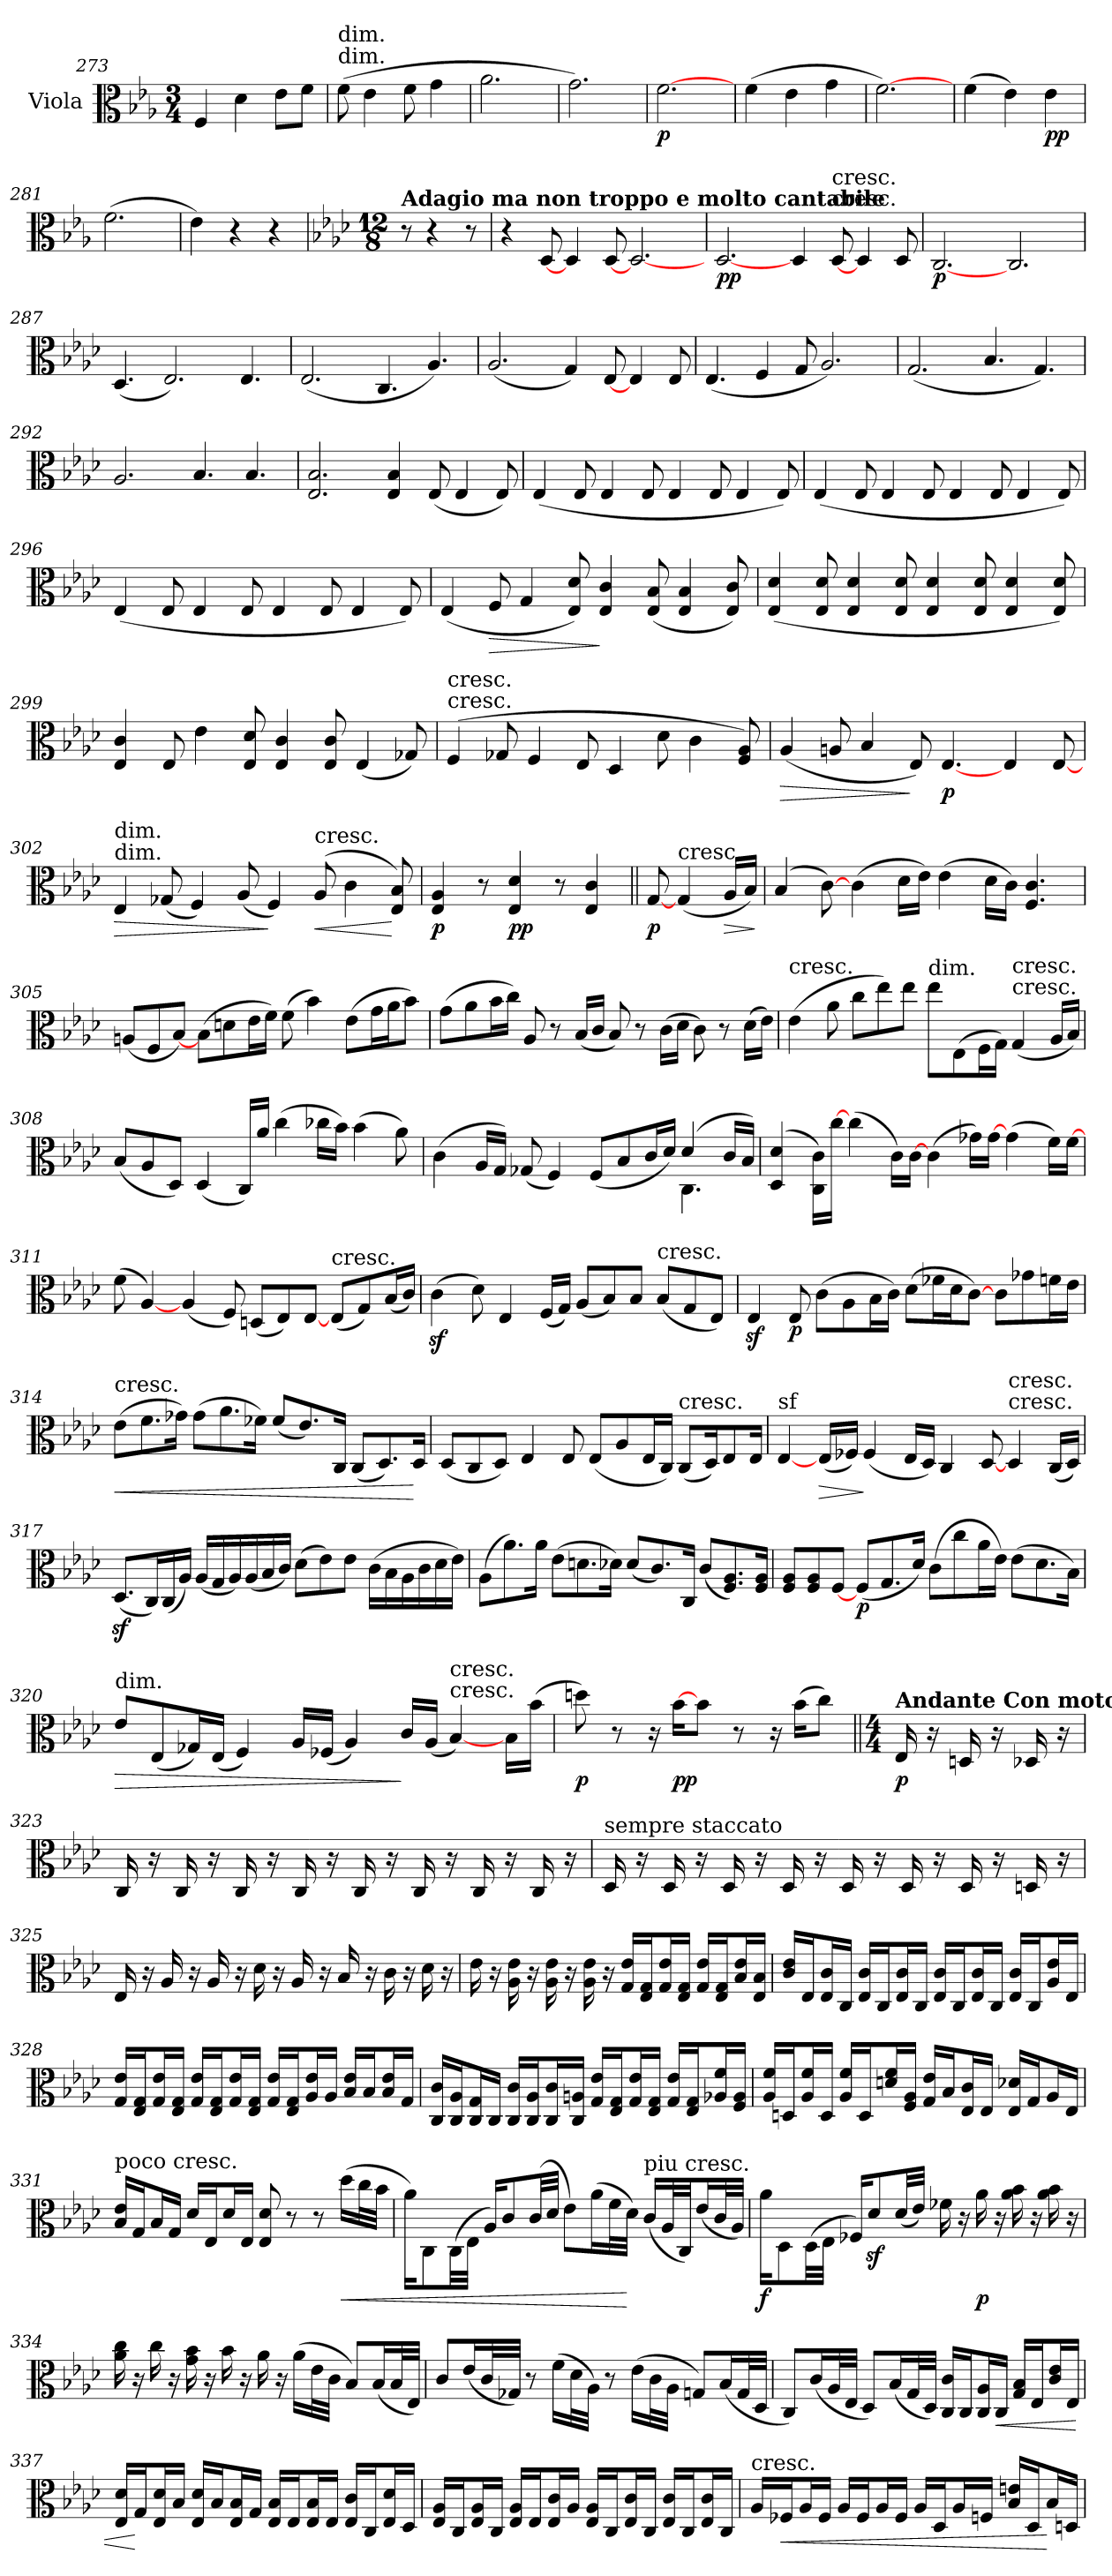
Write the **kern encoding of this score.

**kern	**dynam
*part1	*part1
*staff1	*staff1
*I"Viola	*
*I'Vla	*
*clefC3	*
*k[b-e-a-]	*
*E-:	*
*M3/4	*
=273	=273
4F	.
4d	.
8e-\L	.
8f\J	.
=274	=274
!LO:TX:a:t=dim.	!
!LO:TX:a:t=dim.	!
(8f	.
4e-	.
8f	.
4g	.
=275	=275
2.a-	.
=276	=276
2.g)	.
=277	=277
[2.f	p
=278	=278
(4f	.
4e-	.
4g	.
=279	=279
[2.f)	.
=280	=280
(4f	.
4e-)	.
4e-	pp
=281	=281
(2.f	.
=282	=282
4e-)	.
4r	.
4r	.
=283	=283
*k[b-e-a-d-]	*
*A-:	*
*M12/8	*
!LO:TX:a:B:t=Adagio ma non troppo e molto cantabile	!
8r	.
4r	.
8r	.
=284	=284
4r	.
[8D-	.
4D-	.
[8D-	.
[2.D-	.
=285	=285
[2.D-	pp
4D-	.
!LO:TX:a:t=cresc.	!
!LO:TX:a:t=cresc.	!
[8D-	.
4D-	.
8D-	.
=286	=286
[2.C	p
2.C	.
=287	=287
(4.D-	.
2.E-)	.
4.E-	.
=288	=288
(2.E-	.
4.C	.
4.A-)	.
=289	=289
(2.A-	.
4G)	.
[8E-	.
4E-	.
8E-	.
=290	=290
(4.E-	.
4F	.
8G	.
2.A-)	.
=291	=291
(2.G	.
4.B-	.
4.G)	.
=292	=292
2.A-	.
4.B-	.
4.B-	.
=293	=293
2.E- 2.B-	.
4E- 4B-	.
(8E-	.
4E-	.
8E-)	.
=294	=294
(4E-	.
8E-	.
4E-	.
8E-	.
4E-	.
8E-	.
4E-	.
8E-)	.
=295	=295
(4E-	.
8E-	.
4E-	.
8E-	.
4E-	.
8E-	.
4E-	.
8E-)	.
=296	=296
(4E-	.
8E-	.
4E-	.
8E-	.
4E-	.
8E-	.
4E-	.
8E-)	.
=297	=297
(4E-	.
!	!LO:HP:b
8F	>
4G	.
8E- 8d-)	.
4E- 4c	]
(8E- 8B-	.
4E- 4B-	.
8E- 8c)	.
=298	=298
(4E- 4d-	.
8E- 8d-	.
4E- 4d-	.
8E- 8d-	.
4E- 4d-	.
8E- 8d-	.
4E- 4d-	.
8E- 8d-)	.
=299	=299
4E- 4c	.
8E-	.
4e-	.
8E- 8d-	.
4E- 4c	.
8E- 8c	.
(4E-	.
8G-X)	.
=300	=300
!LO:TX:t=cresc.	!
!LO:TX:a:t=cresc.	!
(4F	.
8G-X	.
4F	.
8E-	.
4D-	.
8d-	.
4c	.
8F 8A-)	.
=301	=301
!	!LO:HP:b
(4A-	>
8An	.
4B-	.
8E-)	]
[4.E-	p
4E-	.
[8E-	.
=302	=302
!LO:TX:a:t=dim.	!
!LO:TX:a:t=dim.	!
!	!LO:HP:b
4E-	>
(8G-X	.
4F)	.
(8A-	.
4F)	]
!LO:TX:a:t=cresc.	!
!	!LO:HP:b
(8A-	<
4c	.
8E- 8B-)	[
=303	=303
4E- 4A-	p
8r	.
4E- 4d-	pp
8r	.
4E- 4c	.
=||	=||
[8G	p
!LO:TX:t=cresc.	!
(4G	.
!	!LO:HP:b
16A-/LL	>
16B-/JJ)	.
.	]
=304	=304
(4B-	.
[8c)	.
(4c	.
16d-\LL	.
16e-\JJ)	.
(4e-	.
16d-\LL	.
16c\JJ)	.
4.F 4.c	.
=305	=305
(8An/L	.
8F/	.
[8B-/J)	.
(8B-\L	.
8dn\	.
16e-\L	.
16f\JJ)	.
(8f	.
4b-)	.
(8e-\L	.
16g\L	.
16a-\J	.
8b-\J)	.
=306	=306
(8g\L	.
8a-\	.
16b-\L	.
16cc\JJ)	.
8A-	.
8r	.
(16B-/LL	.
16c/JJ	.
8B-)	.
8r	.
(16c\LL	.
16d-\JJ	.
8c)	.
8r	.
(16d-\LL	.
16e-\JJ)	.
=307	=307
!LO:TX:a:t=cresc.	!
(4e-	.
8a-	.
8cc\L	.
8ee-\)	.
8ee-\J	.
!LO:TX:a:t=dim.	!
8ee-\L	.
(8E-\	.
16F\L	.
16G\JJ)	.
!LO:TX:a:t=cresc.	!
!LO:TX:a:t=cresc.	!
(4G	.
16A-/LL	.
16B-/JJ)	.
=308	=308
(8B-/L	.
8A-/	.
8D-/J)	.
(4D-	.
16C/LL)	.
16a-/JJ	.
(4cc	.
16cc-X\LL	.
16b-\JJ)	.
(4b-	.
8a-)	.
=309	=309
*^	*
(4c	1ryy	.
16A-/LL	.	.
16G/JJ)	.	.
(8G-X	.	.
4F)	.	.
(8F/L	.	.
8B-/	.	.
16c/L	8ryy	.
16d-/JJ)	.	.
(4d-	4.C	.
16c/LL	.	.
16B-/JJ)	.	.
*v	*v	*
=310	=310
(4D- 4d-	.
16C\ 16c\LL)	.
[16cc\JJ	.
(4cc	.
16c\LL)	.
[16c\JJ	.
(4c	.
16g-X\LL)	.
[16g-\JJ	.
(4g-	.
16f\LL)	.
[16f\JJ	.
=311	=311
(8f	.
[4A-)	.
(4A-	.
8F)	.
(8Dn/L	.
8E-/)	.
[8E-/J	.
!LO:TX:a:t=cresc.	!
(8E-/L	.
8G/)	.
(16B-/L	.
16c/JJ)	.
=312	=312
(4cz	.
8d-)	.
4E-	.
(16F/LL	.
16G/JJ)	.
(8A-/L	.
8B-/)	.
8B-/J	.
!LO:TX:t=cresc.	!
(8B-/L	.
8G/	.
8E-/J)	.
=313	=313
4E-z	.
8E-	p
(8c\L	.
8A-\	.
16B-\L	.
16c\JJ)	.
(8d-\L	.
16f-X\L	.
16d-\J	.
[8c\J)	.
8c\L	.
8g-X\	.
16fn\L	.
16e-\JJ	.
=314	=314
!LO:TX:a:t=cresc.	!
!	!LO:HP:b
(8e-\L	<
8.f\	.
16g-X\Jk)	.
(8g-\L	.
8.a-\	.
16f-X\Jk)	.
(8f-/L	.
8.e-/)	.
16C/Jk	.
(8C/L	.
8.D-/)	.
16D-/Jk	[
=315	=315
(8D-/L	.
8C/	.
8D-/J)	.
4E-	.
8E-	.
(8E-/L	.
8A-/	.
16E-/L	.
16C/JJ)	.
!LO:TX:a:t=cresc.	!
(8C/L	.
16D-/K)	.
8E-/	.
16E-/Jk	.
=316	=316
!LO:TX:a:t=sf	!
[4E-	.
!	!LO:HP:b
(16E-/LL	>
16F-X/JJ)	.
(4F-	]
16E-/LL	.
16D-/JJ)	.
4C	.
[8D-	.
!LO:TX:a:t=cresc.	!
!LO:TX:a:t=cresc.	!
4D-	.
(16C/LL	.
16D-/JJ)	.
=317	=317
(8.D-z/L	.
16C/L)	.
(16C/	.
16A-/JJ)	.
(16A-/LL	.
16G/	.
16A-/)	.
(16A-/	.
16B-/	.
16c/JJ)	.
(8d-\L	.
8e-\)	.
8e-\J	.
(16c\LL	.
16B-\	.
16A-\	.
16c\	.
16d-\	.
16e-\JJ)	.
=318	=318
(8A-\L	.
8.a-\)	.
16a-\Jk	.
(8e-\L	.
8.dn\	.
16d-X\Jk)	.
(8d-/L	.
8.c/)	.
16C/Jk	.
(8c/L	.
8.F/ 8.A-/)	.
16F/ 16A-/Jk	.
=319	=319
8F/ 8A-/L	.
8F/ 8A-/	.
[8F/J	.
(8F/L	p
8.G/	.
16d-/Jk)	.
(8c\L	.
8cc\	.
16a-\L	.
16e-\JJ)	.
(8e-\L	.
8.d-\	.
16B-\Jk)	.
=320	=320
!LO:TX:a:t=dim.	!
!	!LO:HP:b
8e-/L	>
(8E-/	.
16G-X/L)	.
(16E-/JJ	.
4F)	.
16A-/LL	.
(16F-X/JJ	.
4A-)	.
16c/LL	]
(16A-/JJ	.
!LO:TX:t=cresc.	!
!LO:TX:a:t=cresc.	!
[4B-)	.
16B-\LL	.
(16b-\JJ	.
=321	=321
8ddn)	p
8r	.
16r	.
[16b-\KL	pp
8b-\J	.
8r	.
16r	.
(16b-\KL	.
8cc\J)	.
=322||	=322||
*M4/4	*
!LO:TX:a:B:t=Andante Con moto	!
16E-	p
16r	.
16Dn	.
16r	.
16D-X	.
16r	.
=323	=323
16C	.
16r	.
16C	.
16r	.
16C	.
16r	.
16C	.
16r	.
16C	.
16r	.
16C	.
16r	.
16C	.
16r	.
16C	.
16r	.
=324	=324
!LO:TX:a:t=sempre staccato	!
16D-	.
16r	.
16D-	.
16r	.
16D-	.
16r	.
16D-	.
16r	.
16D-	.
16r	.
16D-	.
16r	.
16D-	.
16r	.
16Dn	.
16r	.
=325	=325
16E-	.
16r	.
16A-	.
16r	.
16A-	.
16r	.
16d-	.
16r	.
16A-	.
16r	.
16B-	.
16r	.
16c	.
16r	.
16d-	.
16r	.
=326	=326
16e-	.
16r	.
16A- 16e-	.
16r	.
16A- 16e-	.
16r	.
16A- 16e-	.
16r	.
16G/ 16e-/LL	.
16E-/ 16G/J	.
16G/ 16e-/L	.
16E-/ 16G/JJ	.
16G/ 16e-/LL	.
16E-/ 16G/J	.
16B-/ 16e-/L	.
16E-/ 16B-/JJ	.
=327	=327
16c/ 16e-/LL	.
16E-/J	.
16E-/ 16c/L	.
16C/JJ	.
16E-/ 16c/LL	.
16C/J	.
16E-/ 16c/L	.
16C/JJ	.
16E-/ 16c/LL	.
16C/J	.
16E-/ 16c/L	.
16C/JJ	.
16E-/ 16c/LL	.
16C/J	.
16A-/ 16e-/L	.
16E-/JJ	.
=328	=328
16G/ 16e-/LL	.
16E-/ 16G/J	.
16G/ 16e-/L	.
16E-/ 16G/JJ	.
16G/ 16e-/LL	.
16E-/ 16G/J	.
16G/ 16e-/L	.
16E-/ 16G/JJ	.
16G/ 16e-/LL	.
16E-/ 16G/J	.
16A-/ 16e-/L	.
16A-/JJ	.
16B-/ 16e-/LL	.
16B-/J	.
16B-/ 16e-/L	.
16G/JJ	.
=329	=329
16C/ 16c/LL	.
16C/ 16A-/J	.
16C/ 16G/L	.
16C/JJ	.
16C/ 16c/LL	.
16C/ 16A-/J	.
16C/ 16c/L	.
16C/ 16An/JJ	.
16G/ 16e-/LL	.
16E-/ 16G/J	.
16G/ 16e-/L	.
16E-/ 16G/JJ	.
16G/ 16e-/LL	.
16E-/ 16G/J	.
16A-X/ 16f/L	.
16F/ 16A-/JJ	.
=330	=330
16A-/ 16f/LL	.
16Dn/J	.
16A-/ 16f/L	.
16D/JJ	.
16A-/ 16f/LL	.
16D/J	.
16dn/ 16f/L	.
16F/ 16A-/JJ	.
16G/ 16e-/LL	.
16B-/J	.
16E-/ 16c/L	.
16E-/JJ	.
16E-/ 16d-X/LL	.
16G/J	.
16A-/L	.
16E-/JJ	.
=331	=331
!LO:TX:a:t=poco cresc.	!
16B-/ 16e-/LL	.
16G/J	.
16B-/L	.
16G/JJ	.
16d-/LL	.
16E-/J	.
16d-/L	.
16E-/JJ	.
8E- 8d-	.
8r	.
8r	.
!	!LO:HP:b
(16dd-\LL	<
32cc\L	.
32b-\JJJ	.
=332	=332
16a-\KL)	.
8C\	.
(32C\LL	.
32E-\JJJ	.
16A-/KL)	.
8c/	.
(32c/LL	.
32d-/JJJ	.
8e-\L)	.
(16a-\L	.
32f\L	.
32d-\JJJ)	[
!LO:TX:a:t=piu cresc.	!
(16c/LL	.
32A-/L	.
32C/JJ)	.
(16e-/L	.
32c/L	.
32A-/JJJ)	.
=333	=333
16a-\KL	f
8D-\	.
(32D-\LL	.
32E-\JJJ	.
16F-X/KL)	.
8d-z/	.
(32d-/LL	.
32e-/JJJ)	.
16f-X	.
16r	.
16a-	p
16r	.
16a- 16b-	.
16r	.
16a- 16b-	.
16r	.
=334	=334
16a- 16cc	.
16r	.
16cc	.
16r	.
16g 16b-	.
16r	.
16b-	.
16r	.
16a-	.
16r	.
(16a-\LL	.
32e-\L	.
32c\JJJ	.
8B-/L)	.
(16B-/L	.
32B-/L	.
32E-/JJJ)	.
=335	=335
8c/L	.
(16e-/L	.
32c/L	.
32G-X/JJJ)	.
8r	.
(16f\LL	.
32d-\L	.
32A-\JJJ)	.
8r	.
(16e-\LL	.
32c\L	.
32A-\JJJ	.
8Gn/L)	.
(16B-/L	.
32G/L	.
32D-/JJJ	.
=336	=336
8C/L)	.
(16c/L	.
32A-/L	.
32E-/JJJ	.
8D-/L)	.
(16B-/L	.
32G/L	.
32D-/JJJ)	.
16C/ 16c/LL	.
16C/J	.
16C/ 16A-/L	.
!	!LO:HP:b
16C/JJ	<
16G/ 16B-/LL	.
16E-/J	.
16c/ 16e-/L	.
16E-/JJ	.
=337	=337
16E-/ 16d-/LL	.
16G/J	[
16E-/ 16d-/L	.
16B-/JJ	.
16E-/ 16d-/LL	.
16B-/J	.
16E-/ 16B-/L	.
16G/JJ	.
16E-/ 16B-/LL	.
16E-/J	.
16E-/ 16B-/L	.
16E-/JJ	.
16E-/ 16c/LL	.
16C/J	.
16E-/ 16d-/L	.
16D-/JJ	.
=338	=338
16E-/ 16A-/LL	.
16C/J	.
16E-/ 16A-/L	.
16C/JJ	.
16E-/ 16A-/LL	.
16E-/J	.
16E-/ 16c/L	.
16A-/JJ	.
16E-/ 16A-/LL	.
16C/J	.
16E-/ 16c/L	.
16C/JJ	.
16E-/ 16c/LL	.
16C/J	.
16E-/ 16c/L	.
16C/JJ	.
=339	=339
!LO:TX:a:t=cresc.	!
16A-/LL	.
!	!LO:HP:b
16F-X/J	<
16A-/L	.
16F-/JJ	.
16A-/LL	.
16F-/J	.
16A-/L	.
16F-/JJ	.
16A-/LL	.
16D-/J	.
16A-/L	.
16Fn/JJ	.
16B-/ 16en/LL	.
16D-/J	.
16B-/L	[
16Dn/JJ	.
=	=
*-	*-
